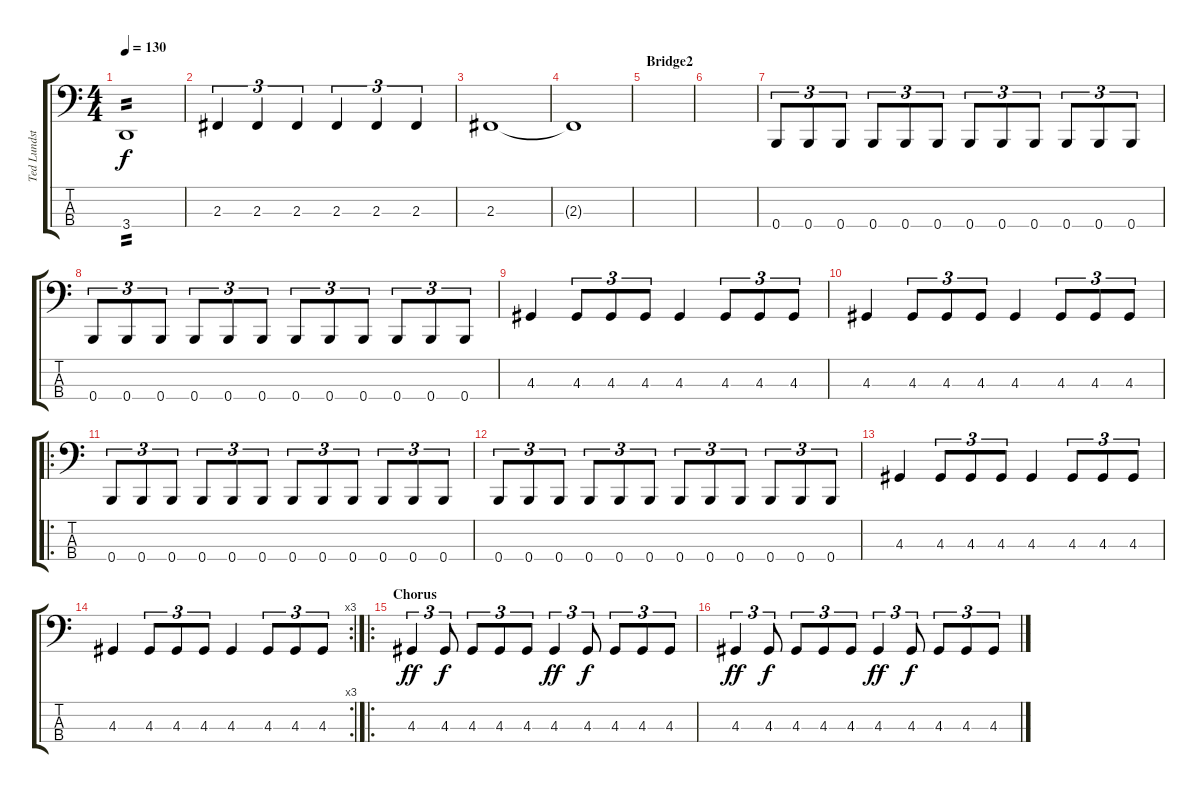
\track ("Ted Lundström" "Ted Lundst") {instrument electricbasspick}
\staff {score tabs}
\tuning (D2 A1 E1 B0) {hide}
\ts (4 4)
\tempo 130
\clef f4
\ks c
3.4.1{tp 2 dy f} |
2.3.4{tu (3 2)} 2.3.4{tu (3 2)} 2.3.4{tu (3 2)} 2.3.4{tu (3 2)} 2.3.4{tu (3 2)} 2.3.4{tu (3 2)} |
2.3.1 |
2.3{t}.1 |
\section ("" "Bridge2")
|
|
0.4.8{tu (3 2)} 0.4.8{tu (3 2)} 0.4.8{tu (3 2)} 0.4.8{tu (3 2)} 0.4.8{tu (3 2)} 0.4.8{tu (3 2)} 0.4.8{tu (3 2)} 0.4.8{tu (3 2)} 0.4.8{tu (3 2)} 0.4.8{tu (3 2)} 0.4.8{tu (3 2)} 0.4.8{tu (3 2)} |
0.4.8{tu (3 2)} 0.4.8{tu (3 2)} 0.4.8{tu (3 2)} 0.4.8{tu (3 2)} 0.4.8{tu (3 2)} 0.4.8{tu (3 2)} 0.4.8{tu (3 2)} 0.4.8{tu (3 2)} 0.4.8{tu (3 2)} 0.4.8{tu (3 2)} 0.4.8{tu (3 2)} 0.4.8{tu (3 2)} |
4.3.4 4.3.8{tu (3 2)} 4.3.8{tu (3 2)} 4.3.8{tu (3 2)} 4.3.4 4.3.8{tu (3 2)} 4.3.8{tu (3 2)} 4.3.8{tu (3 2)} |
4.3.4 4.3.8{tu (3 2)} 4.3.8{tu (3 2)} 4.3.8{tu (3 2)} 4.3.4 4.3.8{tu (3 2)} 4.3.8{tu (3 2)} 4.3.8{tu (3 2)} |
\ro
0.4.8{tu (3 2)} 0.4.8{tu (3 2)} 0.4.8{tu (3 2)} 0.4.8{tu (3 2)} 0.4.8{tu (3 2)} 0.4.8{tu (3 2)} 0.4.8{tu (3 2)} 0.4.8{tu (3 2)} 0.4.8{tu (3 2)} 0.4.8{tu (3 2)} 0.4.8{tu (3 2)} 0.4.8{tu (3 2)} |
0.4.8{tu (3 2)} 0.4.8{tu (3 2)} 0.4.8{tu (3 2)} 0.4.8{tu (3 2)} 0.4.8{tu (3 2)} 0.4.8{tu (3 2)} 0.4.8{tu (3 2)} 0.4.8{tu (3 2)} 0.4.8{tu (3 2)} 0.4.8{tu (3 2)} 0.4.8{tu (3 2)} 0.4.8{tu (3 2)} |
4.3.4 4.3.8{tu (3 2)} 4.3.8{tu (3 2)} 4.3.8{tu (3 2)} 4.3.4 4.3.8{tu (3 2)} 4.3.8{tu (3 2)} 4.3.8{tu (3 2)} |
\rc 3
4.3.4 4.3.8{tu (3 2)} 4.3.8{tu (3 2)} 4.3.8{tu (3 2)} 4.3.4 4.3.8{tu (3 2)} 4.3.8{tu (3 2)} 4.3.8{tu (3 2)} |
\ro
\section ("" "Chorus")
4.3.4{tu (3 2) dy ff} 4.3.8{tu (3 2) dy f} 4.3.8{tu (3 2)} 4.3.8{tu (3 2)} 4.3.8{tu (3 2)} 4.3.4{tu (3 2) dy ff} 4.3.8{tu (3 2) dy f} 4.3.8{tu (3 2)} 4.3.8{tu (3 2)} 4.3.8{tu (3 2)} |
4.3.4{tu (3 2) dy ff} 4.3.8{tu (3 2) dy f} 4.3.8{tu (3 2)} 4.3.8{tu (3 2)} 4.3.8{tu (3 2)} 4.3.4{tu (3 2) dy ff} 4.3.8{tu (3 2) dy f} 4.3.8{tu (3 2)} 4.3.8{tu (3 2)} 4.3.8{tu (3 2)}
